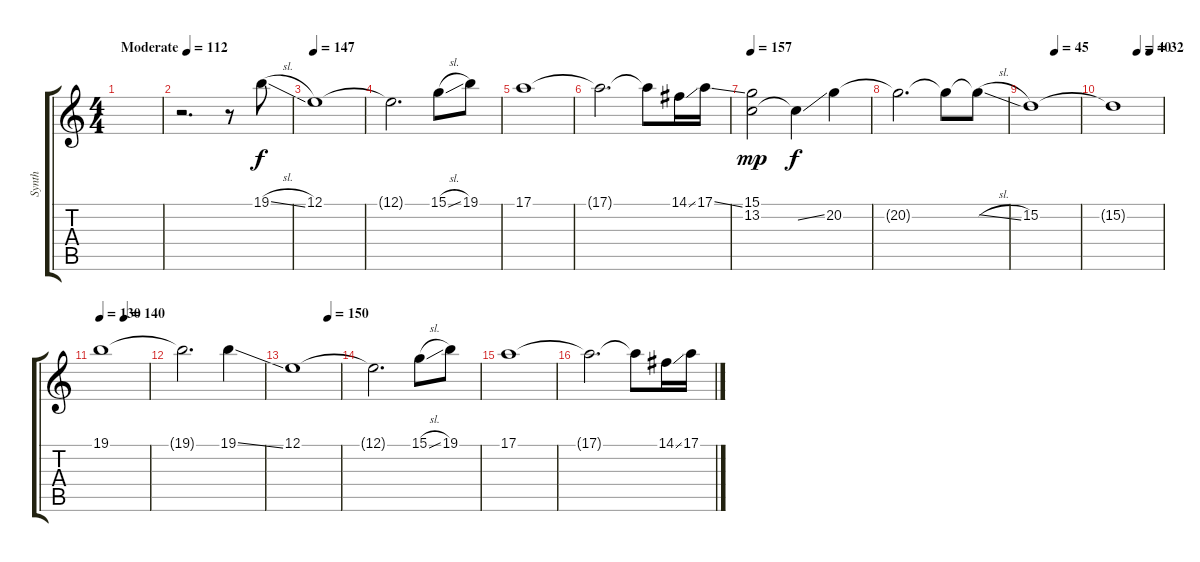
\track ("Synth" "Synth") {instrument choiraahs}
\staff {score tabs}
\tuning (E4 B3 G3 D3 A2 E2) {hide}
\ts (4 4)
\tempo (112 "Moderate")
\tempo 132
\tempo (112 "Moderate")
\clef g2
\ks c
|
r.2{d} r.8 19.1{sl}.8{volume 8 balance 4} |
\tempo 147
12.1.1{dy f} |
12.1{t}.2{d} 15.1{sl}.8 19.1.8 |
17.1.1 |
17.1{t}.2{d} 17.1{t}.8 14.1{ss}.16 17.1{ss}.16 |
\tempo 157
(15.1 13.2).2{dy mp} 13.2{ss t}.4{dy f} 20.2.4 |
20.2{t}.2{d} 20.2{t}.8 20.2{sl t}.8 |
\tempo (45 0.5)
15.2.1 |
\tempo (40 0.5)
\tempo (32 0.75)
15.2{t}.1{volume 0} |
\tempo 130
\tempo (140 0.5)
19.1.1{volume 8} |
19.1{t}.2{d} 19.1{ss}.4 |
\tempo (150 0.75)
12.1.1 |
12.1{t}.2{d} 15.1{sl}.8 19.1.8 |
17.1.1 |
17.1{t}.2{d} 17.1{t}.8 14.1{ss}.16 17.1{ss}.16
